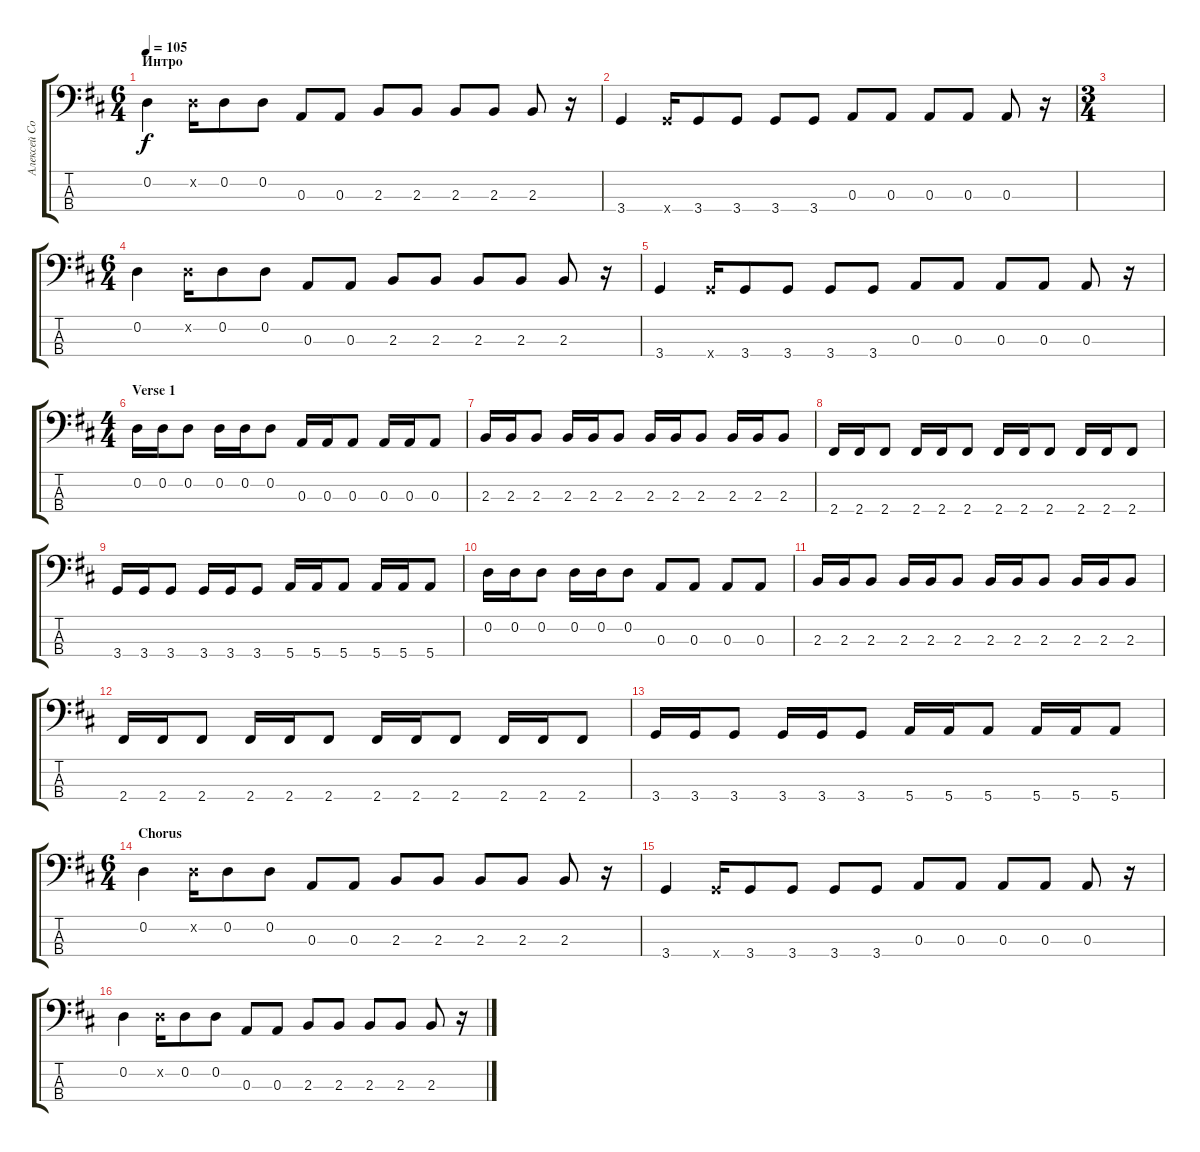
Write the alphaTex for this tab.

\track ("Алексей Соловьёв" "Алексей Со") {instrument slapbass1}
\staff {score tabs}
\tuning (G2 D2 A1 E1) {hide}
\ts (6 4)
\section ("" "Интро")
\tempo 105
\clef f4
\ks d
0.2.4{dy f instrument slapbass1} 0.2{x}.16 0.2.8 0.2.8 0.3.8 0.3.8 2.3.8 2.3.8 2.3.8 2.3.8 2.3.8 r.16 |
3.4.4 3.4{x}.16 3.4.8 3.4.8 3.4.8 3.4.8 0.3.8 0.3.8 0.3.8 0.3.8 0.3.8 r.16 |
\ts (3 4)
|
\ts (6 4)
0.2.4 0.2{x}.16 0.2.8 0.2.8 0.3.8 0.3.8 2.3.8 2.3.8 2.3.8 2.3.8 2.3.8 r.16 |
3.4.4 3.4{x}.16 3.4.8 3.4.8 3.4.8 3.4.8 0.3.8 0.3.8 0.3.8 0.3.8 0.3.8 r.16 |
\ts (4 4)
\section ("" "Verse 1")
0.2.16 0.2.16 0.2.8 0.2.16 0.2.16 0.2.8 0.3.16 0.3.16 0.3.8 0.3.16 0.3.16 0.3.8 |
2.3.16 2.3.16 2.3.8 2.3.16 2.3.16 2.3.8 2.3.16 2.3.16 2.3.8 2.3.16 2.3.16 2.3.8 |
2.4.16 2.4.16 2.4.8 2.4.16 2.4.16 2.4.8 2.4.16 2.4.16 2.4.8 2.4.16 2.4.16 2.4.8 |
3.4.16 3.4.16 3.4.8 3.4.16 3.4.16 3.4.8 5.4.16 5.4.16 5.4.8 5.4.16 5.4.16 5.4.8 |
0.2.16 0.2.16 0.2.8 0.2.16 0.2.16 0.2.8 0.3.8 0.3.8 0.3.8 0.3.8 |
2.3.16 2.3.16 2.3.8 2.3.16 2.3.16 2.3.8 2.3.16 2.3.16 2.3.8 2.3.16 2.3.16 2.3.8 |
2.4.16 2.4.16 2.4.8 2.4.16 2.4.16 2.4.8 2.4.16 2.4.16 2.4.8 2.4.16 2.4.16 2.4.8 |
3.4.16 3.4.16 3.4.8 3.4.16 3.4.16 3.4.8 5.4.16 5.4.16 5.4.8 5.4.16 5.4.16 5.4.8 |
\ts (6 4)
\section ("" "Chorus")
0.2.4 0.2{x}.16 0.2.8 0.2.8 0.3.8 0.3.8 2.3.8 2.3.8 2.3.8 2.3.8 2.3.8 r.16 |
3.4.4 3.4{x}.16 3.4.8 3.4.8 3.4.8 3.4.8 0.3.8 0.3.8 0.3.8 0.3.8 0.3.8 r.16 |
0.2.4 0.2{x}.16 0.2.8 0.2.8 0.3.8 0.3.8 2.3.8 2.3.8 2.3.8 2.3.8 2.3.8 r.16
